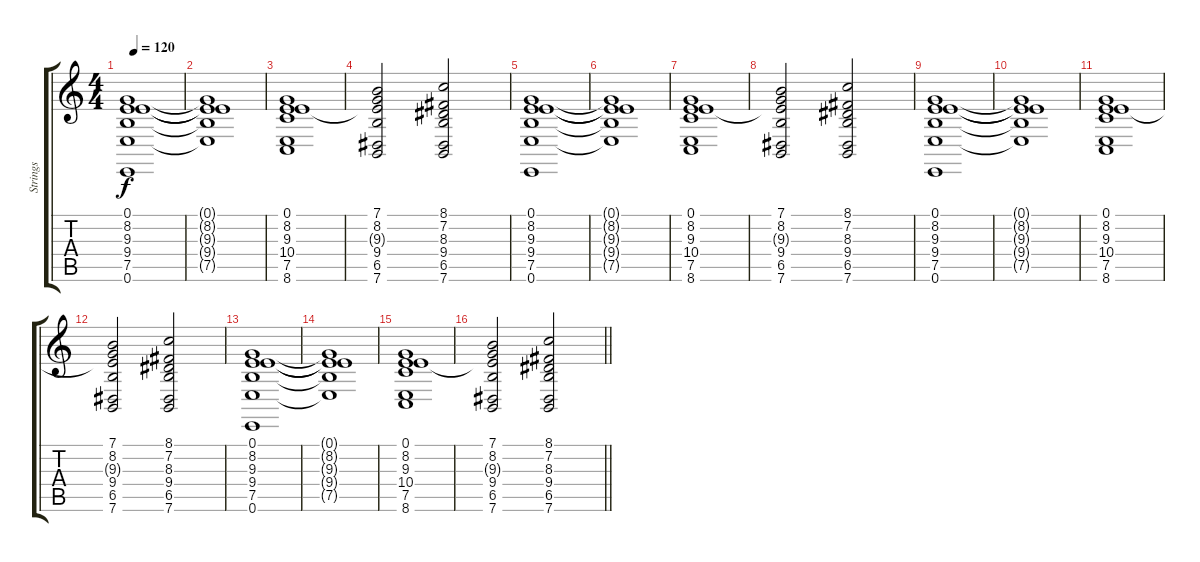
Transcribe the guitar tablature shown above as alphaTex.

\track ("Strings" "Strings") {instrument stringensemble1}
\staff {score tabs}
\tuning (E4 B3 G3 D3 A2 E2) {hide}
\ts (4 4)
\tempo 120
\clef g2
\ks c
(0.1 8.2 9.3 9.4 7.5 0.6).1{dy f} |
(0.1{t} 8.2{t} 9.3{t} 9.4{t} 7.5{t}).1 |
(0.1 8.2 9.3 10.4 7.5 8.6).1 |
(7.1 8.2 9.3{t} 9.4 6.5 7.6).2 (8.1 7.2 8.3 9.4 6.5 7.6).2 |
(0.1 8.2 9.3 9.4 7.5 0.6).1 |
(0.1{t} 8.2{t} 9.3{t} 9.4{t} 7.5{t}).1 |
(0.1 8.2 9.3 10.4 7.5 8.6).1 |
(7.1 8.2 9.3{t} 9.4 6.5 7.6).2 (8.1 7.2 8.3 9.4 6.5 7.6).2 |
(0.1 8.2 9.3 9.4 7.5 0.6).1 |
(0.1{t} 8.2{t} 9.3{t} 9.4{t} 7.5{t}).1 |
(0.1 8.2 9.3 10.4 7.5 8.6).1 |
(7.1 8.2 9.3{t} 9.4 6.5 7.6).2 (8.1 7.2 8.3 9.4 6.5 7.6).2 |
(0.1 8.2 9.3 9.4 7.5 0.6).1 |
(0.1{t} 8.2{t} 9.3{t} 9.4{t} 7.5{t}).1 |
(0.1 8.2 9.3 10.4 7.5 8.6).1 |
\barLineRight lightlight
(7.1 8.2 9.3{t} 9.4 6.5 7.6).2 (8.1 7.2 8.3 9.4 6.5 7.6).2
